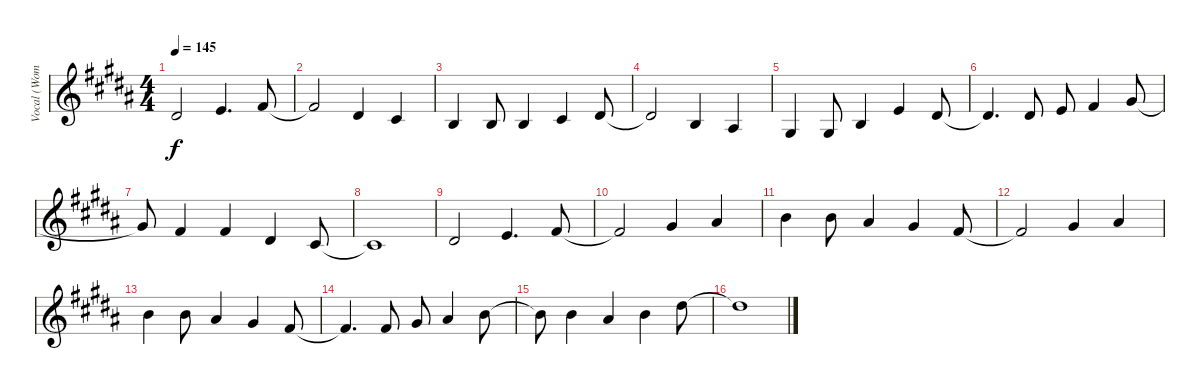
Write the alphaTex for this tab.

\track ("Vocal (Woman)" "Vocal (Wom") {instrument acousticgrandpiano}
\staff {score}
\tuning (E4 B3 G3 D3 A2 E2 B1) {hide}
\ts (4 4)
\tempo 145
\clef g2
\ks b
4.2.2{dy f} 0.1.4{d} 2.1.8 |
2.1{t}.2 4.2.4 2.2.4 |
0.2.4 0.2.8 0.2.4 2.2.4 4.2.8 |
4.2{t}.2 0.2.4 3.3.4 |
1.3.4 1.3.8 0.2.4 0.1.4 4.2.8 |
4.2{t}.4{d} 4.2.8 0.1.8 2.1.4 4.1.8 |
4.1{t}.8 2.1.4 2.1.4 4.2.4 2.2.8 |
2.2{t}.1 |
4.2.2 0.1.4{d} 2.1.8 |
2.1{t}.2 4.1.4 6.1.4 |
7.1.4 7.1.8 6.1.4 4.1.4 2.1.8 |
2.1{t}.2 4.1.4 6.1.4 |
7.1.4 7.1.8 6.1.4 9.2.4 2.1.8 |
2.1{t}.4{d} 2.1.8 9.2.8 11.2.4 12.2.8 |
12.2{t}.8 7.1.4 11.2.4 7.1.4 11.1.8 |
11.1{t}.1
